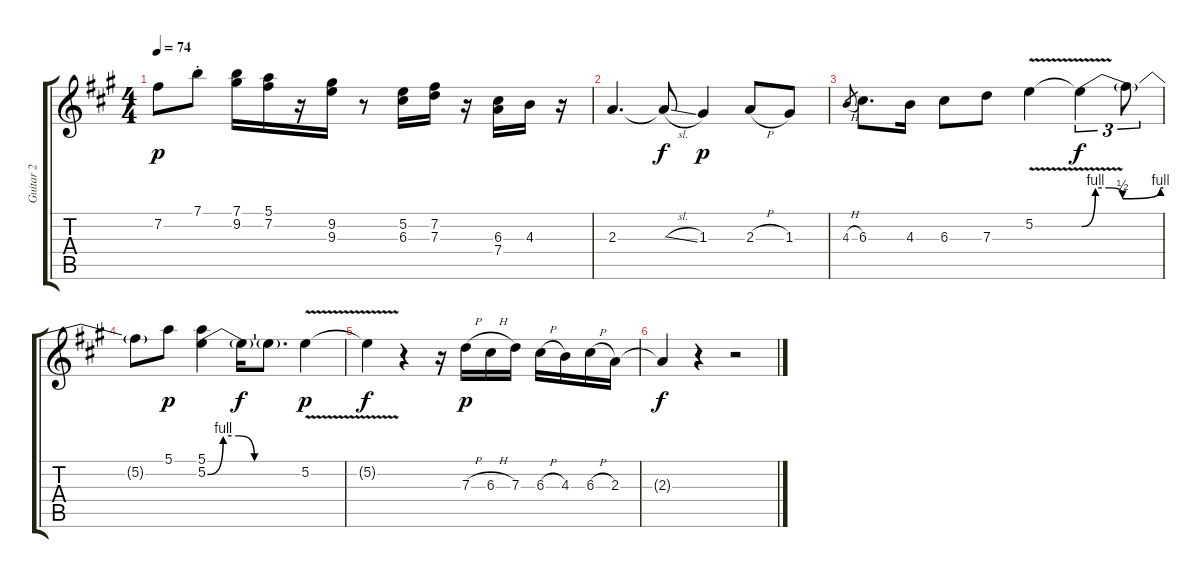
\track ("Guitar 2" "Guitar 2") {instrument overdrivenguitar}
\staff {score tabs}
\tuning (E4 B3 G3 D3 A2 E2) {hide}
\ts (4 4)
\tempo 74
\clef g2
\ks a
7.2.8{dy p} 7.1{st}.8 (7.1 9.2).16 (5.1 7.2).16 r.16 (9.2 9.3).16 r.8 (5.2 6.3).16 (7.2 7.3).16 r.16 (6.3 7.4).16 4.3.16 r.16 |
2.3.4{d} 2.3{sl t}.8{dy f} 1.3.4{dy p} 2.3{h}.8 1.3.8 |
4.3{h}.8{gr} 6.3.8{d} 4.3.16 6.3.8 7.3.8 5.2{v}.4 5.2{be (custom 0 0 10 4 20 4 30 2 58 4 60 4) t}.4{tu (3 2) dy f} 5.2{t}.8{tu (3 2)} |
5.2{t}.8 5.1.8{dy p} (5.1 5.2{be (custom 0 0 10 4 20 4 30 0 60 0)}).4 5.2{t}.16{dy f} 5.2{t}.8{d} 5.2{v}.4{dy p} |
5.2{t}.4{dy f} r.4 r.16 7.3{h}.16{dy p} 6.3{h}.16 7.3.16 6.3{h}.16 4.3.16 6.3{h}.16 2.3.16 |
2.3{t}.4{dy f} r.4 r.2
